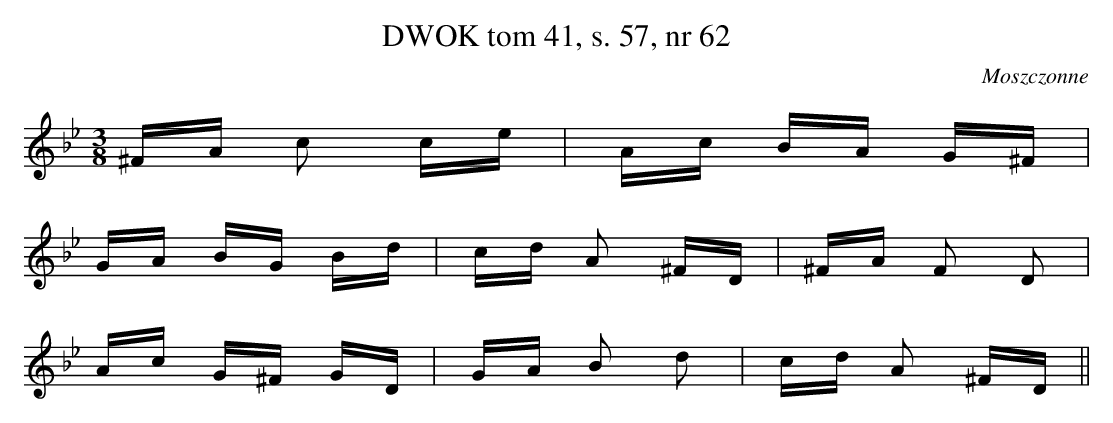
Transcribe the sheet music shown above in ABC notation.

X:1
T:DWOK tom 41, s. 57, nr 62
O:Moszczonne
L:1/16
M:3/8
K:Bb
^FA c2 ce|Ac BA G^F|
GA BG Bd|cd A2 ^FD|^FA F2 D2|
Ac G^F GD|GA B2 d2|cd A2 ^FD||
